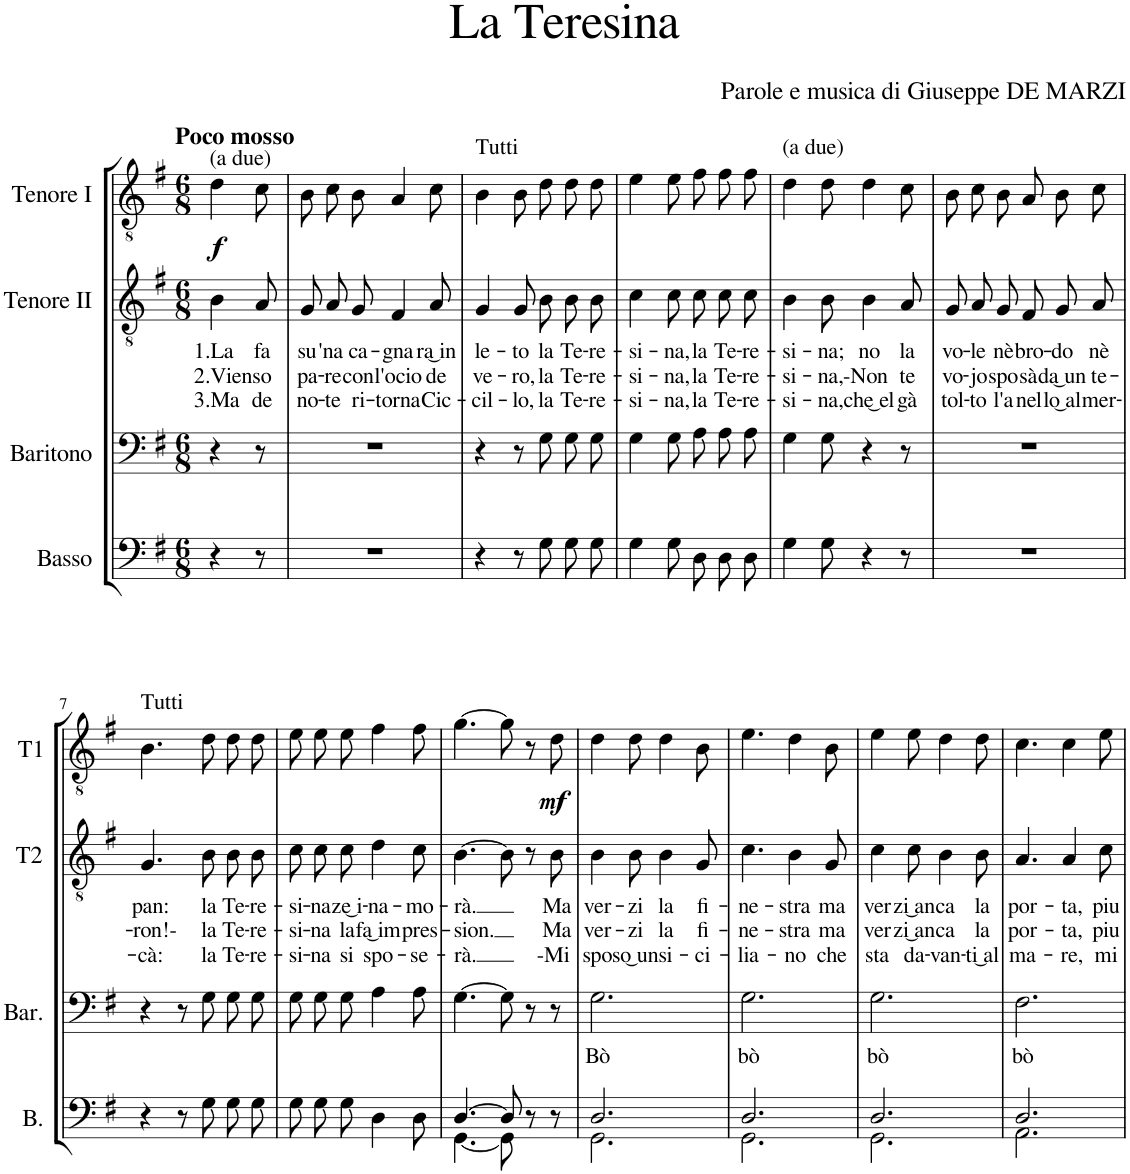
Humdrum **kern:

**kern	**kern	**text	**kern	**text	**text	**text	**kern	**dynam
*part4	*part3	*part3	*part2	*part2	*part2	*part2	*part1	*part1
*staff4	*staff3	*staff3	*staff2	*staff2	*staff2	*staff2	*staff1	*staff1
*I"Basso	*I"Baritono	*	*I"Tenore II	*	*	*	*I"Tenore I	*
*I'B.	*I'Bar.	*	*I'T2	*	*	*	*I'T1	*
*clefF4	*clefF4	*	*clefGv2	*	*	*	*clefGv2	*
*k[f#]	*k[f#]	*	*k[f#]	*	*	*	*k[f#]	*
*M6/8	*M6/8	*	*M6/8	*	*	*	*M6/8	*
=1	=1	=1	=1	=1	=1	=1	=1	=1
!	!	!	!	!	!	!	!LO:TX:a:t=(a due)	!
!	!	!	!	!	!	!	!LO:TX:a:B:t=Poco mosso	!
!	!	!	!	!LO:LY:b	!LO:LY:b	!LO:LY:b	!	!LO:DY:b
4r	4r	.	4B\	1.La	2.Vien	3.Ma	4d\	f
!	!	!	!	!LO:LY:b	!LO:LY:b	!LO:LY:b	!	!
8r	8r	.	8A/	fa	so	de	8c\	.
=2	=2	=2	=2	=2	=2	=2	=2	=2
!	!	!	!	!LO:LY:b	!LO:LY:b	!LO:LY:b	!	!
2.r	2.r	.	8G/L	su	pa-	no-	8B\L	.
!	!	!	!	!LO:LY:b	!LO:LY:b	!LO:LY:b	!	!
.	.	.	8A/	'na	-re	-te	8c\	.
!	!	!	!	!LO:LY:b	!LO:LY:b	!LO:LY:b	!	!
.	.	.	8G/J	ca-	con	ri-	8B\J	.
!	!	!	!	!LO:LY:b	!LO:LY:b	!LO:LY:b	!	!
.	.	.	4F#/	-gna-	l'ocio	-torna	4A/	.
!	!	!	!	!LO:LY:b	!LO:LY:b	!LO:LY:b	!	!
.	.	.	8A/	-ra͜ in	de	Cic-	8c\	.
=3	=3	=3	=3	=3	=3	=3	=3	=3
!	!	!	!	!	!	!	!LO:TX:a:t=Tutti	!
!	!	!	!	!LO:LY:b	!LO:LY:b	!LO:LY:b	!	!
4r	4r	.	4G/	le-	ve-	-cil-	4B\	.
!	!	!	!	!LO:LY:b	!LO:LY:b	!LO:LY:b	!	!
8r	8r	.	8G/	-to	-ro,	-lo,	8B\	.
!	!	!	!	!LO:LY:b	!LO:LY:b	!LO:LY:b	!	!
8G\L	8G\L	.	8B\L	la	la	la	8d\L	.
!	!	!	!	!LO:LY:b	!LO:LY:b	!LO:LY:b	!	!
8G\	8G\	.	8B\	Te-	Te-	Te-	8d\	.
!	!	!	!	!LO:LY:b	!LO:LY:b	!LO:LY:b	!	!
8G\J	8G\J	.	8B\J	-re-	-re-	-re-	8d\J	.
=4	=4	=4	=4	=4	=4	=4	=4	=4
!	!	!	!	!LO:LY:b	!LO:LY:b	!LO:LY:b	!	!
4G\	4G\	.	4c\	-si-	-si-	-si-	4e\	.
!	!	!	!	!LO:LY:b	!LO:LY:b	!LO:LY:b	!	!
8G\	8G\	.	8c\	-na,	-na,	-na,	8e\	.
!	!	!	!	!LO:LY:b	!LO:LY:b	!LO:LY:b	!	!
8D\L	8A\L	.	8c\L	la	la	la	8f#\L	.
!	!	!	!	!LO:LY:b	!LO:LY:b	!LO:LY:b	!	!
8D\	8A\	.	8c\	Te-	Te-	Te-	8f#\	.
!	!	!	!	!LO:LY:b	!LO:LY:b	!LO:LY:b	!	!
8D\J	8A\J	.	8c\J	-re-	-re-	-re-	8f#\J	.
=5	=5	=5	=5	=5	=5	=5	=5	=5
!	!	!	!	!	!	!	!LO:TX:a:t=(a due)	!
!	!	!	!	!LO:LY:b	!LO:LY:b	!LO:LY:b	!	!
4G\	4G\	.	4B\	-si-	-si-	-si-	4d\	.
!	!	!	!	!LO:LY:b	!LO:LY:b	!LO:LY:b	!	!
8G\	8G\	.	8B\	-na;	-na,	-na,	8d\	.
!	!	!	!	!LO:LY:b	!LO:LY:b	!LO:LY:b	!	!
4r	4r	.	4B\	no	-Non	che͜ el	4d\	.
!	!	!	!	!LO:LY:b	!LO:LY:b	!LO:LY:b	!	!
8r	8r	.	8A/	la	te	gà	8c\	.
=6	=6	=6	=6	=6	=6	=6	=6	=6
!	!	!	!	!LO:LY:b	!LO:LY:b	!LO:LY:b	!	!
2.r	2.r	.	8G/L	vo-	vo-	tol-	8B\L	.
!	!	!	!	!LO:LY:b	!LO:LY:b	!LO:LY:b	!	!
.	.	.	8A/	-le	-jo	-to	8c\	.
!	!	!	!	!LO:LY:b	!LO:LY:b	!LO:LY:b	!	!
.	.	.	8G/J	nè	spo-	l'a-	8B\J	.
!	!	!	!	!LO:LY:b	!LO:LY:b	!LO:LY:b	!	!
.	.	.	8F#/L	bro-	-sà	-nel-	8A\L	.
!	!	!	!	!LO:LY:b	!LO:LY:b	!LO:LY:b	!	!
.	.	.	8G/	-do	da͜ un	-lo͜ al	8B\	.
!	!	!	!	!LO:LY:b	!LO:LY:b	!LO:LY:b	!	!
.	.	.	8A/J	nè	te-	mer-	8c\J	.
!!LO:LB:g=z
=7	=7	=7	=7	=7	=7	=7	=7	=7
!	!	!	!	!	!	!	!LO:TX:a:t=Tutti	!
!	!	!	!	!LO:LY:b	!LO:LY:b	!LO:LY:b	!	!
4r	4r	.	4.G/	pan:	-ron!-	-cà:	4.B\	.
8r	8r	.	.	.	.	.	.	.
!	!	!	!	!LO:LY:b	!LO:LY:b	!LO:LY:b	!	!
8G\L	8G\L	.	8B\L	la	la	la	8d\L	.
!	!	!	!	!LO:LY:b	!LO:LY:b	!LO:LY:b	!	!
8G\	8G\	.	8B\	Te-	Te-	Te-	8d\	.
!	!	!	!	!LO:LY:b	!LO:LY:b	!LO:LY:b	!	!
8G\J	8G\J	.	8B\J	-re-	-re-	-re-	8d\J	.
=8	=8	=8	=8	=8	=8	=8	=8	=8
!	!	!	!	!LO:LY:b	!LO:LY:b	!LO:LY:b	!	!
8G\L	8G\L	.	8c\L	-si-	-si-	-si-	8e\L	.
!	!	!	!	!LO:LY:b	!LO:LY:b	!LO:LY:b	!	!
8G\	8G\	.	8c\	-na	-na	-na	8e\	.
!	!	!	!	!LO:LY:b	!LO:LY:b	!LO:LY:b	!	!
8G\J	8G\J	.	8c\J	ze͜ i-	la	si	8e\J	.
!	!	!	!	!LO:LY:b	!LO:LY:b	!LO:LY:b	!	!
4D\	4A\	.	4d\	-na-	fa͜ im-	spo-	4f#\	.
!	!	!	!	!LO:LY:b	!LO:LY:b	!LO:LY:b	!	!
8D\	8A\	.	8c\	-mo-	-pres-	-se-	8f#\	.
=9	=9	=9	=9	=9	=9	=9	=9	=9
*^	*	*	*	*	*	*	*	*
!	!	!	!	!	!LO:LY:b	!LO:LY:b	!LO:LY:b	!	!
[4.D/	[4.GG\	[4.G\	.	[4.B\	-rà.	-sion.	-rà.	[4.g\	.
8D/]	8GG\]	8G\]	.	8B\]	.	.	.	8g\]	.
8r	4ryy	8r	.	8r	.	.	.	8r	.
!	!	!	!	!	!LO:LY:b	!LO:LY:b	!LO:LY:b	!	!LO:DY:b
8r	.	8r	.	8B\	Ma	Ma	-Mi	8d\	mf
=10	=10	=10	=10	=10	=10	=10	=10	=10	=10
!	!	!	!LO:LY:b	!	!LO:LY:b	!LO:LY:b	!LO:LY:b	!	!
2.D/	2.GG\	2.G\	Bò	4B\	ver-	ver-	spo-	4d\	.
!	!	!	!	!	!LO:LY:b	!LO:LY:b	!LO:LY:b	!	!
.	.	.	.	8B\	-zi	-zi	-so͜ un	8d\	.
!	!	!	!	!	!LO:LY:b	!LO:LY:b	!LO:LY:b	!	!
.	.	.	.	4B\	la	la	si-	4d\	.
!	!	!	!	!	!LO:LY:b	!LO:LY:b	!LO:LY:b	!	!
.	.	.	.	8G/	fi-	fi-	-ci-	8B\	.
=11	=11	=11	=11	=11	=11	=11	=11	=11	=11
!	!	!	!LO:LY:b	!	!LO:LY:b	!LO:LY:b	!LO:LY:b	!	!
2.D/	2.GG\	2.G\	bò	4.c\	-ne-	-ne-	-lia-	4.e\	.
!	!	!	!	!	!LO:LY:b	!LO:LY:b	!LO:LY:b	!	!
.	.	.	.	4B\	-stra	-stra	-no	4d\	.
!	!	!	!	!	!LO:LY:b	!LO:LY:b	!LO:LY:b	!	!
.	.	.	.	8G/	ma	ma	che	8B\	.
=12	=12	=12	=12	=12	=12	=12	=12	=12	=12
!	!	!	!LO:LY:b	!	!LO:LY:b	!LO:LY:b	!LO:LY:b	!	!
2.D/	2.GG\	2.G\	bò	4c\	ver-	ver-	sta	4e\	.
!	!	!	!	!	!LO:LY:b	!LO:LY:b	!LO:LY:b	!	!
.	.	.	.	8c\	-zi͜ an-	-zi͜ an-	da-	8e\	.
!	!	!	!	!	!LO:LY:b	!LO:LY:b	!LO:LY:b	!	!
.	.	.	.	4B\	-ca	-ca	-van-	4d\	.
!	!	!	!	!	!LO:LY:b	!LO:LY:b	!LO:LY:b	!	!
.	.	.	.	8B\	la	la	-ti͜ al	8d\	.
=13	=13	=13	=13	=13	=13	=13	=13	=13	=13
!	!	!	!LO:LY:b	!	!LO:LY:b	!LO:LY:b	!LO:LY:b	!	!
2.D/	2.AA\	2.F#\	bò	4.A/	por-	por-	ma-	4.c\	.
!	!	!	!	!	!LO:LY:b	!LO:LY:b	!LO:LY:b	!	!
.	.	.	.	4A/	-ta,	-ta,	-re,	4c\	.
!	!	!	!	!	!LO:LY:b	!LO:LY:b	!LO:LY:b	!	!
.	.	.	.	8c\	piu-	piu-	mi	8e\	.
*v	*v	*	*	*	*	*	*	*	*
=	=	=	=	=	=	=	=	=
*-	*-	*-	*-	*-	*-	*-	*-	*-
